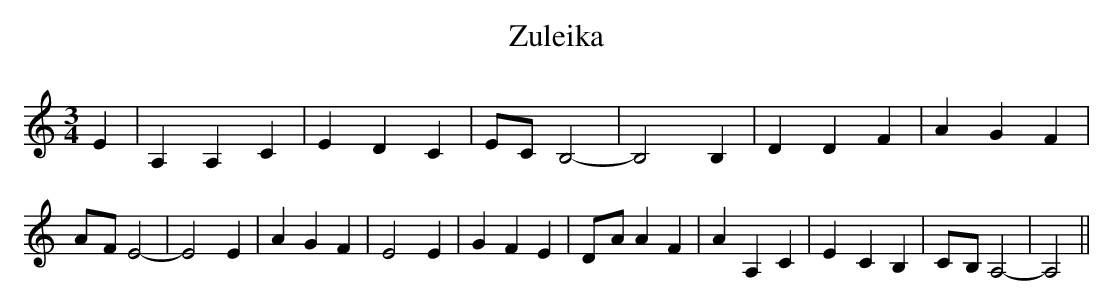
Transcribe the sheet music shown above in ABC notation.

X:1
T:Zuleika
M:3/4
L:1/4
K:C
 E| A, A, C| E- D C|E/2-C/2 B,2-| B,2 B,| D D F| A G F|A/2-F/2 E2-|\
 E2 E| A G F| E2 E| G F E|D/2-A/2 A F| A A, C| E- C B,|C/2-B,/2 A,2-|\
 A,2||
